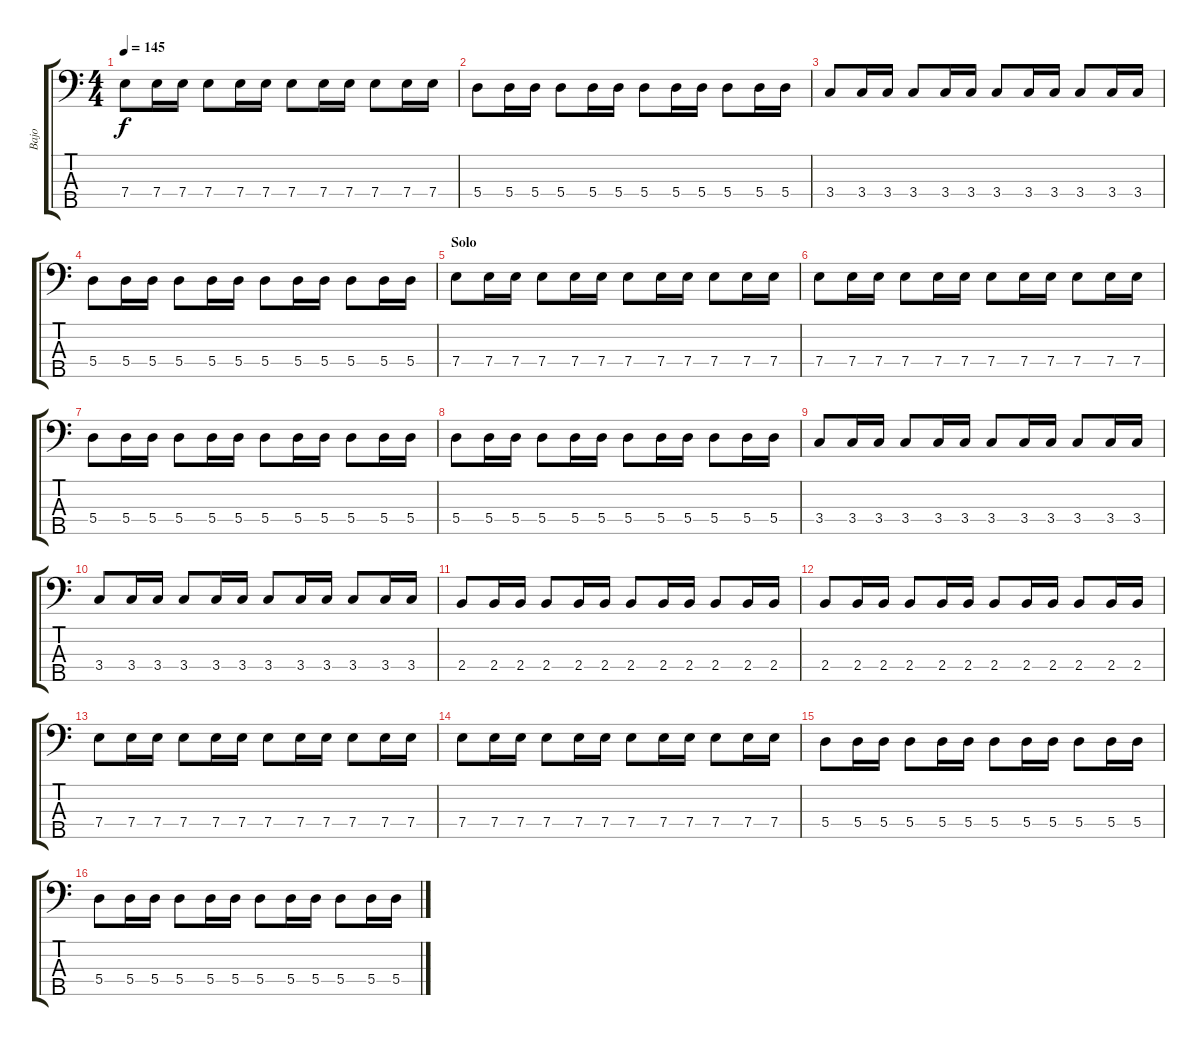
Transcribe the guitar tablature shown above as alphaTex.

\track ("Bajo" "Bajo") {instrument electricbassfinger}
\staff {score tabs}
\tuning (C3 G2 D2 A1 E1) {hide}
\ts (4 4)
\tempo 145
\clef f4
\ks c
7.4.8{dy f} 7.4.16 7.4.16 7.4.8 7.4.16 7.4.16 7.4.8 7.4.16 7.4.16 7.4.8 7.4.16 7.4.16 |
5.4.8 5.4.16 5.4.16 5.4.8 5.4.16 5.4.16 5.4.8 5.4.16 5.4.16 5.4.8 5.4.16 5.4.16 |
3.4.8 3.4.16 3.4.16 3.4.8 3.4.16 3.4.16 3.4.8 3.4.16 3.4.16 3.4.8 3.4.16 3.4.16 |
5.4.8 5.4.16 5.4.16 5.4.8 5.4.16 5.4.16 5.4.8 5.4.16 5.4.16 5.4.8 5.4.16 5.4.16 |
\section ("" "Solo")
7.4.8 7.4.16 7.4.16 7.4.8 7.4.16 7.4.16 7.4.8 7.4.16 7.4.16 7.4.8 7.4.16 7.4.16 |
7.4.8 7.4.16 7.4.16 7.4.8 7.4.16 7.4.16 7.4.8 7.4.16 7.4.16 7.4.8 7.4.16 7.4.16 |
5.4.8 5.4.16 5.4.16 5.4.8 5.4.16 5.4.16 5.4.8 5.4.16 5.4.16 5.4.8 5.4.16 5.4.16 |
5.4.8 5.4.16 5.4.16 5.4.8 5.4.16 5.4.16 5.4.8 5.4.16 5.4.16 5.4.8 5.4.16 5.4.16 |
3.4.8 3.4.16 3.4.16 3.4.8 3.4.16 3.4.16 3.4.8 3.4.16 3.4.16 3.4.8 3.4.16 3.4.16 |
3.4.8 3.4.16 3.4.16 3.4.8 3.4.16 3.4.16 3.4.8 3.4.16 3.4.16 3.4.8 3.4.16 3.4.16 |
2.4.8 2.4.16 2.4.16 2.4.8 2.4.16 2.4.16 2.4.8 2.4.16 2.4.16 2.4.8 2.4.16 2.4.16 |
2.4.8 2.4.16 2.4.16 2.4.8 2.4.16 2.4.16 2.4.8 2.4.16 2.4.16 2.4.8 2.4.16 2.4.16 |
7.4.8 7.4.16 7.4.16 7.4.8 7.4.16 7.4.16 7.4.8 7.4.16 7.4.16 7.4.8 7.4.16 7.4.16 |
7.4.8 7.4.16 7.4.16 7.4.8 7.4.16 7.4.16 7.4.8 7.4.16 7.4.16 7.4.8 7.4.16 7.4.16 |
5.4.8 5.4.16 5.4.16 5.4.8 5.4.16 5.4.16 5.4.8 5.4.16 5.4.16 5.4.8 5.4.16 5.4.16 |
5.4.8 5.4.16 5.4.16 5.4.8 5.4.16 5.4.16 5.4.8 5.4.16 5.4.16 5.4.8 5.4.16 5.4.16
